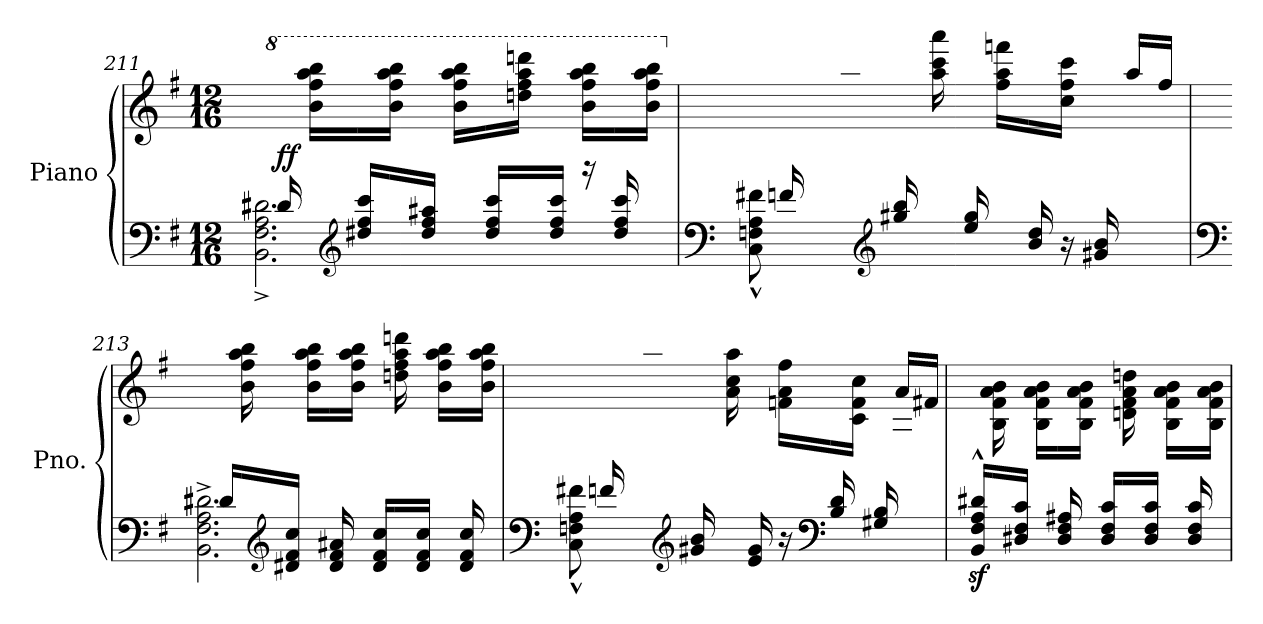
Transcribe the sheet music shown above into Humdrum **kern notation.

**kern	**kern	**dynam
*part1	*part1	*part1
*staff2	*staff1	*staff1/2
*I"Piano	*	*
*I'Pno.	*	*
*clefF4	*clefG2	*
*k[f#]	*k[f#]	*
*M12/16	*M12/16	*
=211	=211	=211
*^	*	*
*	*	*8va	*
!	!	!	!LO:DY:b
16d#X/	2.BB\^ 2.F#\^ 2.A\^ 2.d#\^	16ryy	ff
16ryy	.	16bb\ 16fff#\ 16aaa\ 16bbb\LL	.
*clefG2	*	*	*
16dd#X/ 16ff#/ 16ccc/LL	.	16ryy	.
16ryy	.	16bb\ 16fff#\ 16aaa\ 16bbb\JJ	.
16dd#/ 16ff#/ 16aa#X/JJ	.	16ryy	.
16ryy	.	16bb\ 16fff#\ 16aaa\ 16bbb\LL	.
16dd#/ 16ff#/ 16ccc/LL	.	16ryy	.
16ryy	.	16dddn\ 16fff#\ 16aaa\ 16ddddn\JJ	.
16dd#/ 16ff#/ 16ccc/JJ	.	16ryy	.
16r	.	16bb\ 16fff#\ 16aaa\ 16bbb\LL	.
16dd#/ 16ff#/ 16ccc/	.	16ryy	.
16ryy	.	16bb\ 16fff#\ 16aaa\ 16bbb\JJ	.
=212	=212	=212	=212
*clefF4	*	*	*
*	*	*X8va	*
*	*	*^	*
16fn/LL	8C\^^ 8Fn\^^ 8A\^^ 8f#\^^	16ryy	8ryy	.
8ryy	.	16a\ 16cc\	.	.
*	*	*v	*v	*
.	8rAAAyy	16ffn\ 16aa\JJ	.
*clefG2	*	*	*
16gg#X/ 16bb/LL	.	16ryy	.
16ryy	4rFyy	16aa\ 16ccc\ 16aaa\	.
16ee/ 16gg#/JJ	.	16ryy	.
16ryy	.	16ff\ 16aa\ 16fffn\LL	.
16b/ 16dd/	.	16ryy	.
8ryy	16r	16cc\ 16ff\ 16ccc\JJ	.
.	16g#X/ 16b/KL	16ryy	.
*	*	*^	*
8ryy	8ryy	16aa/LL	8a\ 8cc\J	.
.	.	16ff/JJ	.	.
*v	*v	*	*	*
*	*v	*v	*
!!LO:LB:g=z
=213	=213	=213
*clefF4	*	*
*^	*	*
*	*^	*	*
16d#X/LL	4rDDDyy	2.BB\^ 2.F#\^ 2.A\^ 2.d#X\^	16ryy	.
16ryy	.	.	16b\ 16ff#\ 16aa\ 16bb\	.
*clefG2	*	*	*	*
16d#X/ 16f#/ 16cc/JJ	.	.	16ryy	.
16ryy	.	.	16b\ 16ff#\ 16aa\ 16bb\LL	.
16d#/ 16f#/ 16a#X/	2rDyy	.	16ryy	.
16ryy	.	.	16b\ 16ff#\ 16aa\ 16bb\JJ	.
16d#/ 16f#/ 16cc/LL	.	.	16ryy	.
16ryy	.	.	16ddn\ 16ff#\ 16aa\ 16dddn\	.
16d#/ 16f#/ 16cc/JJ	.	.	16ryy	.
16ryy	.	.	16b\ 16ff#\ 16aa\ 16bb\LL	.
16d#/ 16f#/ 16cc/	.	.	16ryy	.
16ryy	.	.	16b\ 16ff#\ 16aa\ 16bb\JJ	.
*v	*v	*v	*	*
=214	=214	=214
*clefF4	*	*
*^	*^	*
16fn/LL	8C\^^ 8Fn\^^ 8A\^^ 8f#\^^	16ryy	8ryy	.
8ryy	.	16a\ 16cc\	.	.
*	*	*v	*v	*
.	8rAAAyy	16ffn\ 16aa\JJ	.
*clefG2	*	*	*
16g#X/ 16b/LL	.	16ryy	.
16ryy	8rFyy	16a\ 16cc\ 16aa\	.
16e/ 16g#/JJ	.	16ryy	.
16ryy	16r	16fn\ 16a\ 16ff\LL	.
*clefF4	*	*	*
16B/ 16d/	8rEEyy	16ryy	.
8ryy	.	16c\ 16f\ 16cc\JJ	.
.	16G#X/ 16B/KL	16ryy	.
*	*	*^	*
8ryy	8ryy	16a/LL	8A\ 8c\J	.
.	.	16f#X/JJ	.	.
*v	*v	*	*	*
=215	=215	=215	=215
16BB/z>^^ 16F#/z>^^ 16A/z>^^ 16d#X/z>^^LL	2.rffyy	16ryy	.
16ryy	.	16B\ 16f#\ 16a\ 16b\	.
16D#X/ 16F#/ 16c/JJ	.	16ryy	.
16ryy	.	16B\ 16f#\ 16a\ 16b\LL	.
16D#/ 16F#/ 16A#X/	.	16ryy	.
16ryy	.	16B\ 16f#\ 16a\ 16b\JJ	.
16D#/ 16F#/ 16c/LL	.	16ryy	.
16ryy	.	16dn\ 16f#\ 16a\ 16ddn\	.
16D#/ 16F#/ 16c/JJ	.	16ryy	.
16ryy	.	16B\ 16f#\ 16a\ 16b\LL	.
16D#/ 16F#/ 16c/	.	16ryy	.
16ryy	.	16B\ 16f#\ 16a\ 16b\JJ	.
*	*v	*v	*
=	=	=
*-	*-	*-
